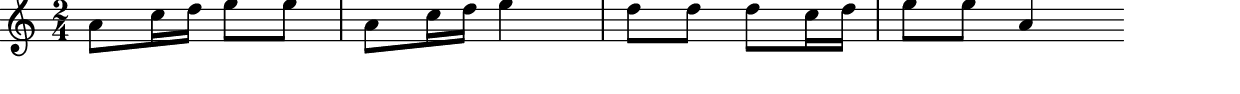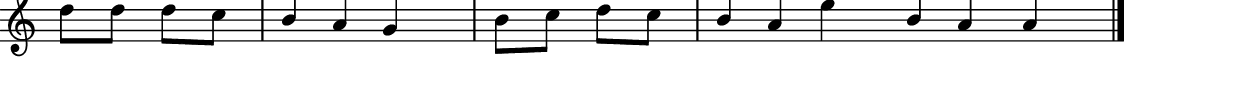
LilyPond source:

% MusicXML to Lilypond converter by Kovi

szovegAAA = \lyricmode {  "Túl" "a"  \skip 4 "víz" -- "en" "egy" "ko" --  \skip 4 "sár," "ab" -- "ban" "la" -- "kik"  \skip 4 "egy" "ma" -- "dár," "Ab" -- "ban" "la" -- "kik" "egy" "ma" -- "dár," "ki" -- "ért" "szí" -- "vem" "hol" -- "tig" "fáj," "hol" -- "tig" "fáj."  }

% Analyzing...
% 1 parts
% 1 Staff
% forceBassClefActive = 
melody = {
% 34 notes in the part
% 1 voices

\new Staff
\new Voice {
% 34 notes
% 9 mesaures

% Measure 1
\clef "treble"
\key c \major
\time 2/4 
a'8 c''16 d''16 e''8 e''8 
% Measure 2
a'8 c''16 d''16 e''4 
% Measure 3
d''8 d''8 d''8 c''16 d''16 
% Measure 4
e''8 e''8 a'4 \bar ":|:" 
% Measure 5
\repeat volta 2 {
\break
d''8 d''8 d''8 c''8 
% Measure 6
b'8 a'8 g'4 
% Measure 7
b'8 c''8 d''8 c''8 
% Measure 8
}\alternative {
{b'8 a'8 e''4 \bar ":|" }
% Measure 9
{b'8 a'8 a'4 \bar "|." }
}
} % voice
} % melody


harmonies = \chordmode {
% 8 chords
\germanChords
a4:m s4 s4 s4 d4:m s4 e4 a4:m d4:m s4 g4 s4 s4 s4 a4:m s4 a4:m
}

\include "../../definitions.ly"
